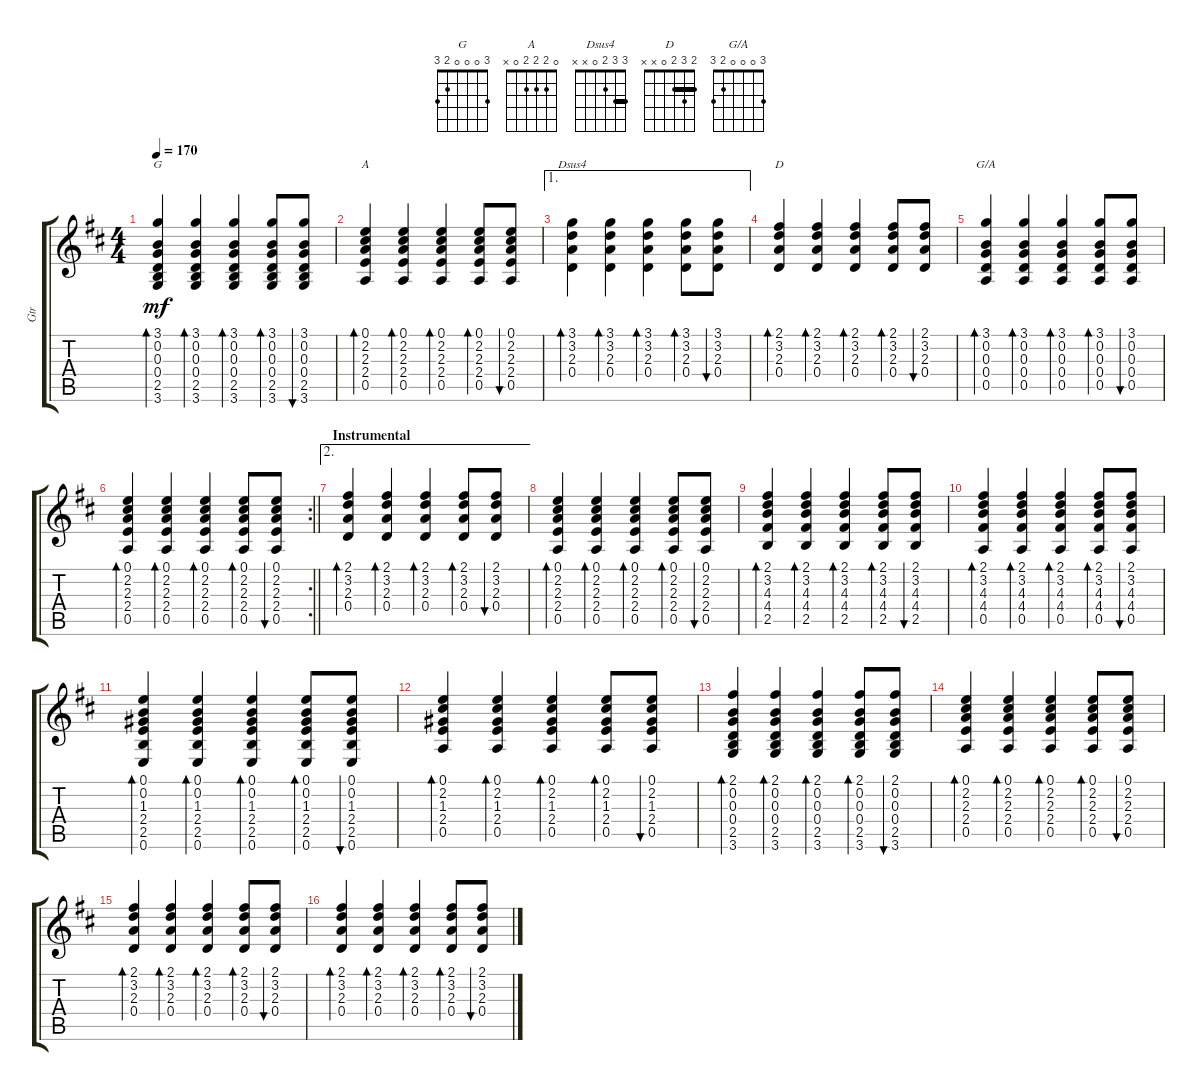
\track ("Gtr" "Gtr") {instrument acousticguitarsteel}
\staff {score tabs}
\tuning (E4 B3 G3 D3 A2 E2) {hide}
\chord ("G" 3 0 0 0 2 3)
\chord ("A" 0 2 2 2 0 x)
\chord ("Dsus4" 3 3 2 0 x x) {barre 3}
\chord ("D" 2 3 2 0 x x) {barre 2}
\chord ("G/A" 3 0 0 0 2 3)
\ts (4 4)
\tempo 170
\clef g2
\ks d
(3.1 0.2 0.3 0.4 2.5 3.6).4{bd 60 ch "G" dy mf} (3.1 0.2 0.3 0.4 2.5 3.6).4{bd 60} (3.1 0.2 0.3 0.4 2.5 3.6).4{bd 60} (3.1 0.2 0.3 0.4 2.5 3.6).8{bd 60} (3.1 0.2 0.3 0.4 2.5 3.6).8{bu 60} |
(0.1 2.2 2.3 2.4 0.5).4{bd 60 ch "A"} (0.1 2.2 2.3 2.4 0.5).4{bd 60} (0.1 2.2 2.3 2.4 0.5).4{bd 60} (0.1 2.2 2.3 2.4 0.5).8{bd 60} (0.1 2.2 2.3 2.4 0.5).8{bu 60} |
\ae 1
(3.1 3.2 2.3 0.4).4{bd 60 ch "Dsus4"} (3.1 3.2 2.3 0.4).4{bd 60} (3.1 3.2 2.3 0.4).4{bd 60} (3.1 3.2 2.3 0.4).8{bd 60} (3.1 3.2 2.3 0.4).8{bu 60} |
(2.1 3.2 2.3 0.4).4{bd 60 ch "D"} (2.1 3.2 2.3 0.4).4{bd 60} (2.1 3.2 2.3 0.4).4{bd 60} (2.1 3.2 2.3 0.4).8{bd 60} (2.1 3.2 2.3 0.4).8{bu 60} |
(3.1 0.2 0.3 0.4 0.5).4{bd 60 ch "G/A"} (3.1 0.2 0.3 0.4 0.5).4{bd 60} (3.1 0.2 0.3 0.4 0.5).4{bd 60} (3.1 0.2 0.3 0.4 0.5).8{bd 60} (3.1 0.2 0.3 0.4 0.5).8{bu 60} |
\rc 2
\barLineRight lightlight
(0.1 2.2 2.3 2.4 0.5).4{bd 60} (0.1 2.2 2.3 2.4 0.5).4{bd 60} (0.1 2.2 2.3 2.4 0.5).4{bd 60} (0.1 2.2 2.3 2.4 0.5).8{bd 60} (0.1 2.2 2.3 2.4 0.5).8{bu 60} |
\ae 2
\section ("" "Instrumental")
(2.1 3.2 2.3 0.4).4{bd 60} (2.1 3.2 2.3 0.4).4{bd 60} (2.1 3.2 2.3 0.4).4{bd 60} (2.1 3.2 2.3 0.4).8{bd 60} (2.1 3.2 2.3 0.4).8{bu 60} |
(0.1 2.2 2.3 2.4 0.5).4{bd 60} (0.1 2.2 2.3 2.4 0.5).4{bd 60} (0.1 2.2 2.3 2.4 0.5).4{bd 60} (0.1 2.2 2.3 2.4 0.5).8{bd 60} (0.1 2.2 2.3 2.4 0.5).8{bu 60} |
(2.1 3.2 4.3 4.4 2.5).4{bd 60} (2.1 3.2 4.3 4.4 2.5).4{bd 60} (2.1 3.2 4.3 4.4 2.5).4{bd 60} (2.1 3.2 4.3 4.4 2.5).8{bd 60} (2.1 3.2 4.3 4.4 2.5).8{bu 60} |
(2.1 3.2 4.3 4.4 0.5).4{bd 60} (2.1 3.2 4.3 4.4 0.5).4{bd 60} (2.1 3.2 4.3 4.4 0.5).4{bd 60} (2.1 3.2 4.3 4.4 0.5).8{bd 60} (2.1 3.2 4.3 4.4 0.5).8{bu 60} |
(0.1 0.2 1.3 2.4 2.5 0.6).4{bd 60} (0.1 0.2 1.3 2.4 2.5 0.6).4{bd 60} (0.1 0.2 1.3 2.4 2.5 0.6).4{bd 60} (0.1 0.2 1.3 2.4 2.5 0.6).8{bd 60} (0.1 0.2 1.3 2.4 2.5 0.6).8{bu 60} |
(0.1 2.2 1.3 2.4 0.5).4{bd 60} (0.1 2.2 1.3 2.4 0.5).4{bd 60} (0.1 2.2 1.3 2.4 0.5).4{bd 60} (0.1 2.2 1.3 2.4 0.5).8{bd 60} (0.1 2.2 1.3 2.4 0.5).8{bu 60} |
(2.1 0.2 0.3 0.4 2.5 3.6).4{bd 60} (2.1 0.2 0.3 0.4 2.5 3.6).4{bd 60} (2.1 0.2 0.3 0.4 2.5 3.6).4{bd 60} (2.1 0.2 0.3 0.4 2.5 3.6).8{bd 60} (2.1 0.2 0.3 0.4 2.5 3.6).8{bu 60} |
(0.1 2.2 2.3 2.4 0.5).4{bd 60} (0.1 2.2 2.3 2.4 0.5).4{bd 60} (0.1 2.2 2.3 2.4 0.5).4{bd 60} (0.1 2.2 2.3 2.4 0.5).8{bd 60} (0.1 2.2 2.3 2.4 0.5).8{bu 60} |
(2.1 3.2 2.3 0.4).4{bd 60} (2.1 3.2 2.3 0.4).4{bd 60} (2.1 3.2 2.3 0.4).4{bd 60} (2.1 3.2 2.3 0.4).8{bd 60} (2.1 3.2 2.3 0.4).8{bu 60} |
(2.1 3.2 2.3 0.4).4{bd 60} (2.1 3.2 2.3 0.4).4{bd 60} (2.1 3.2 2.3 0.4).4{bd 60} (2.1 3.2 2.3 0.4).8{bd 60} (2.1 3.2 2.3 0.4).8{bu 60}
